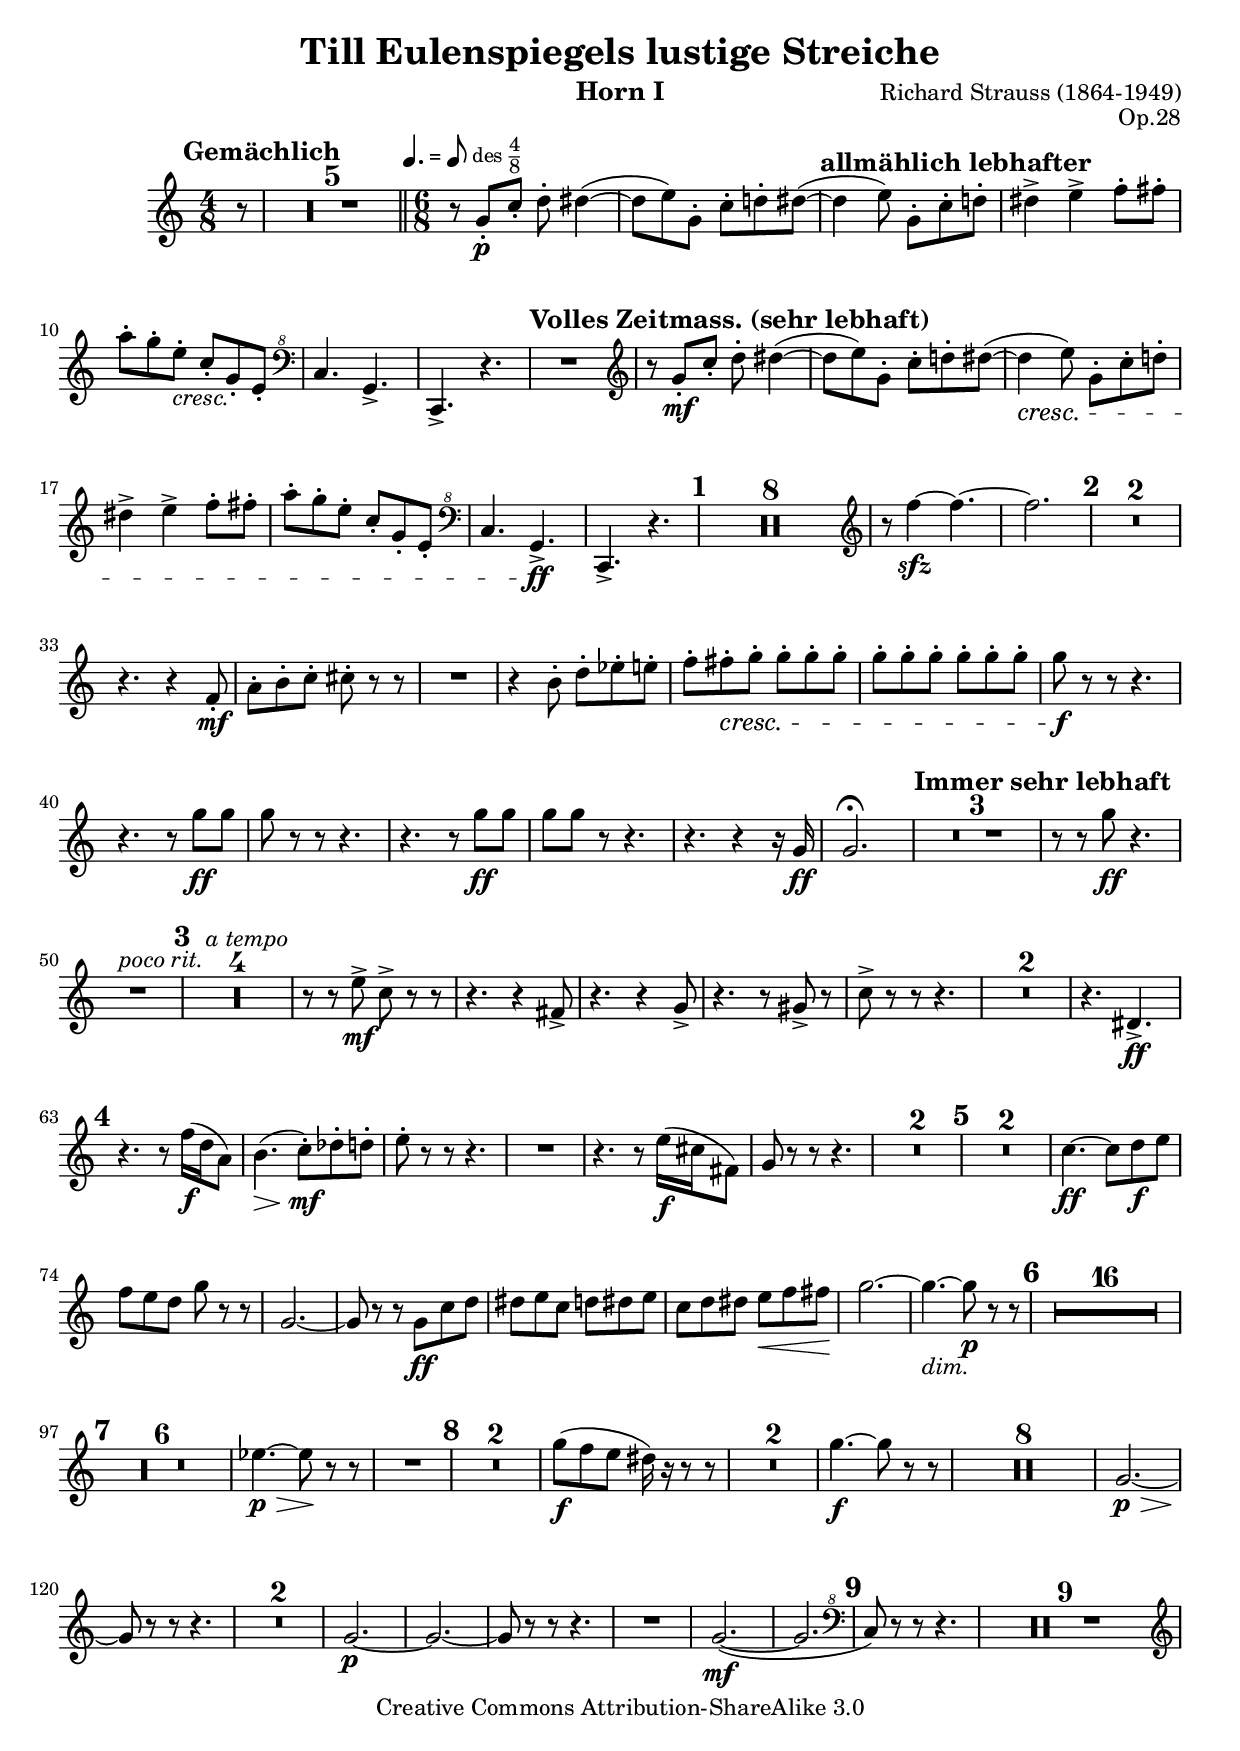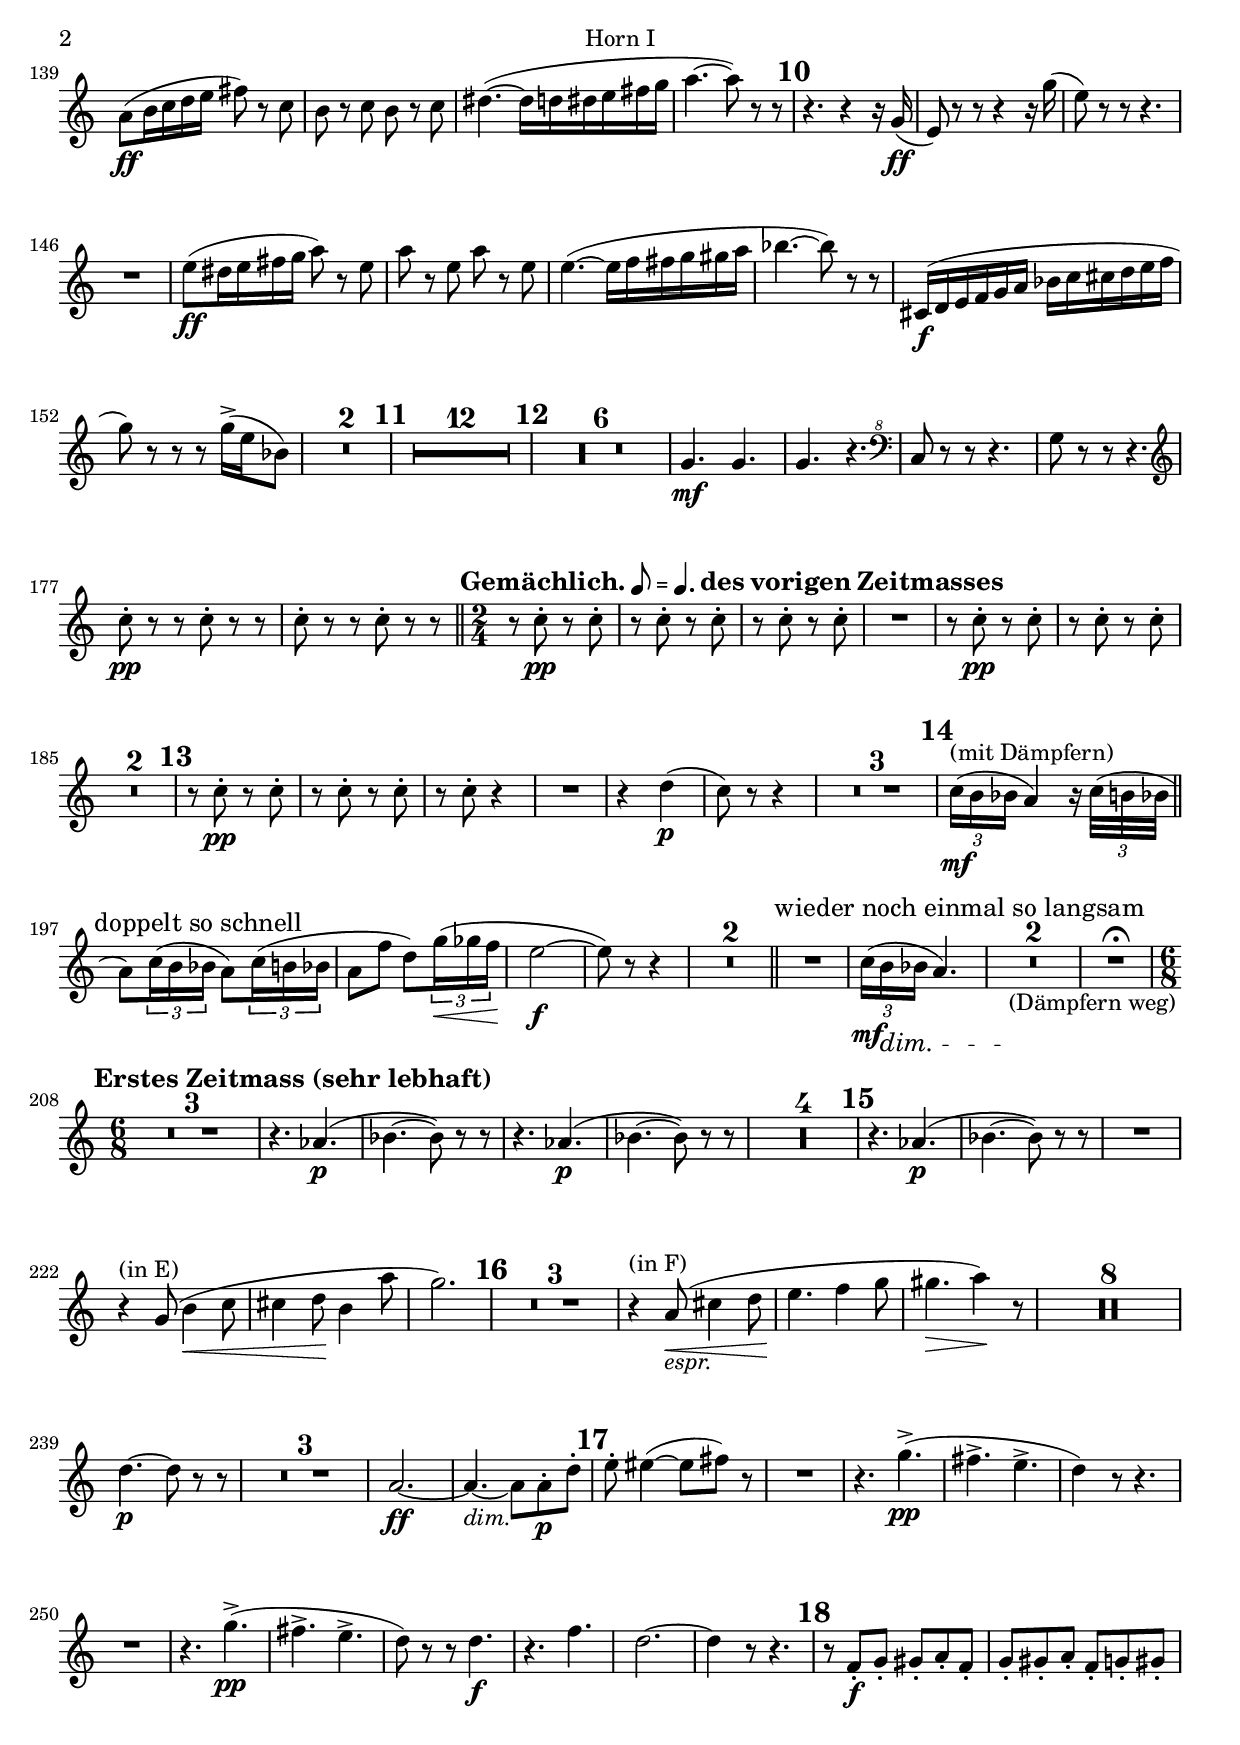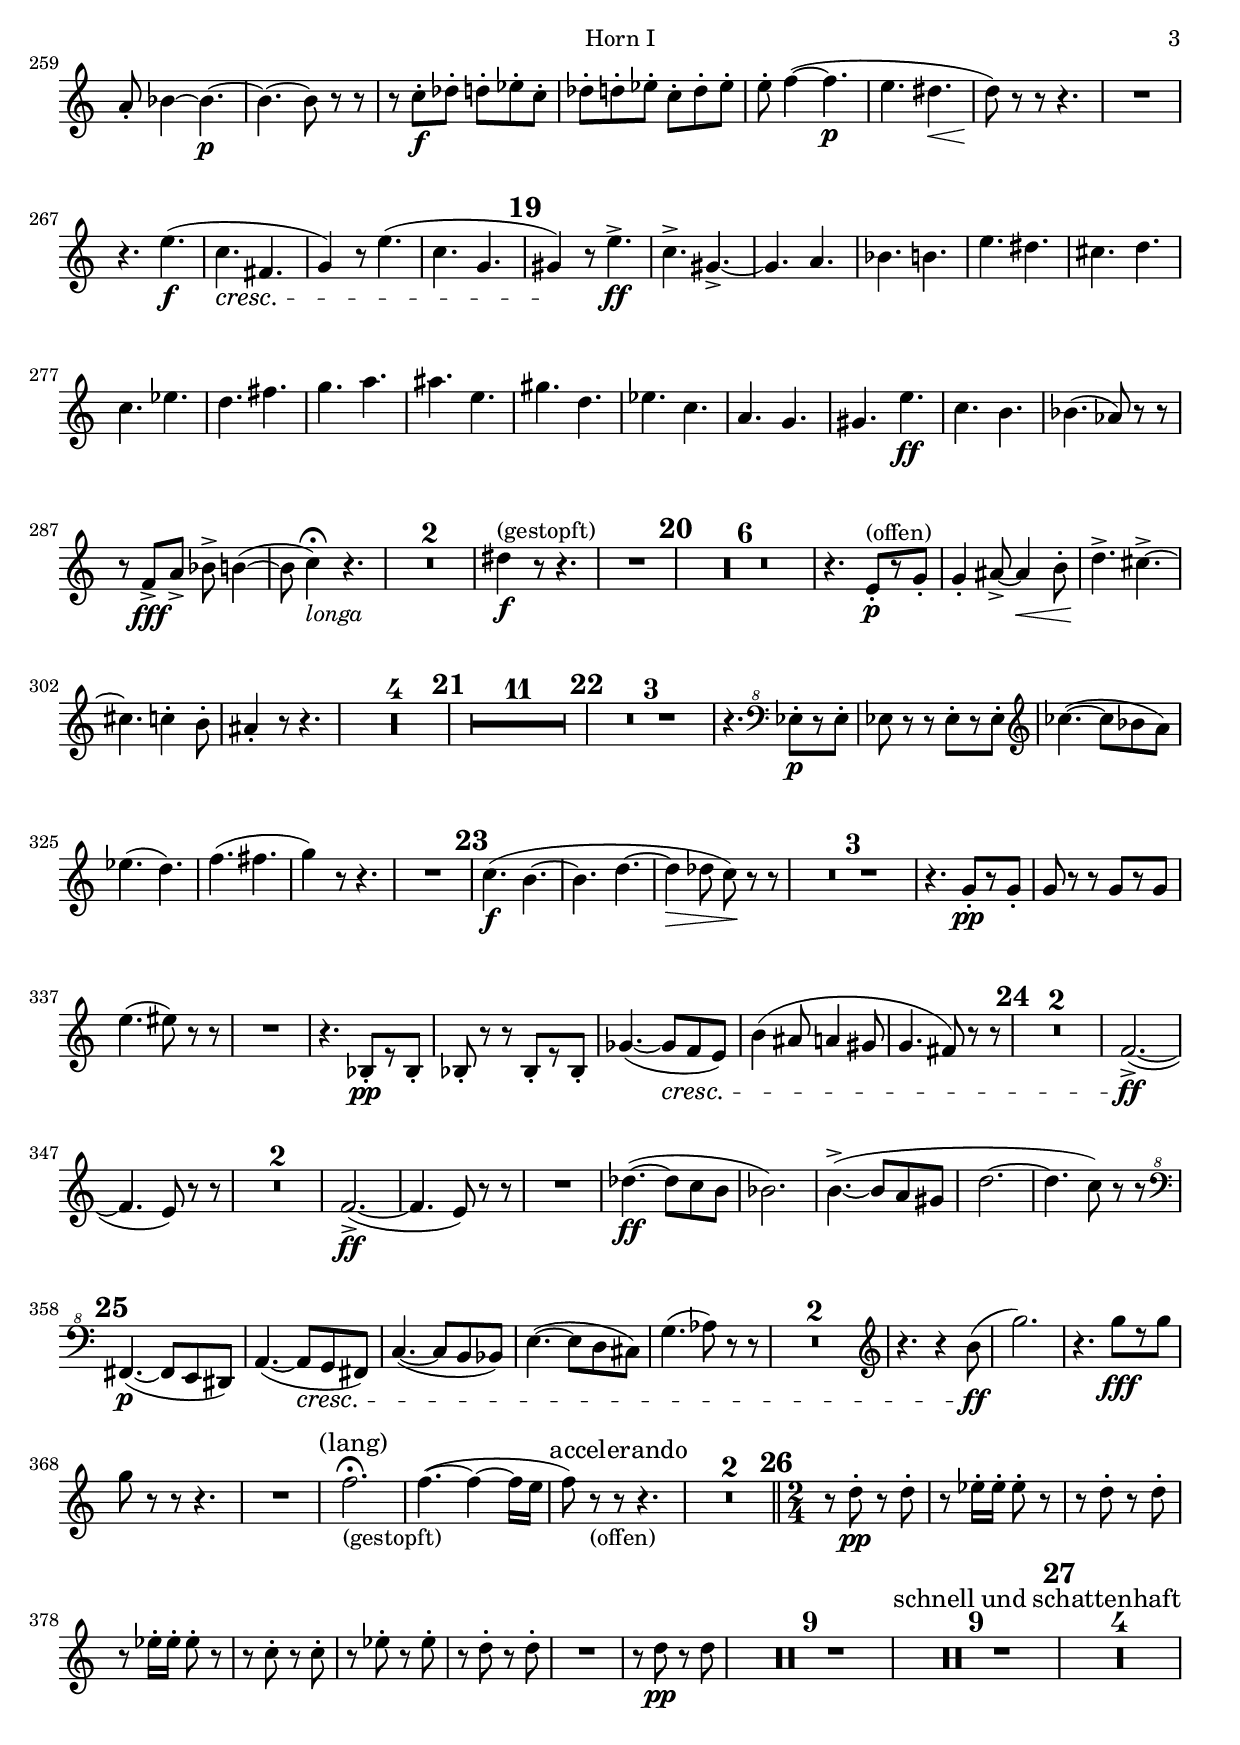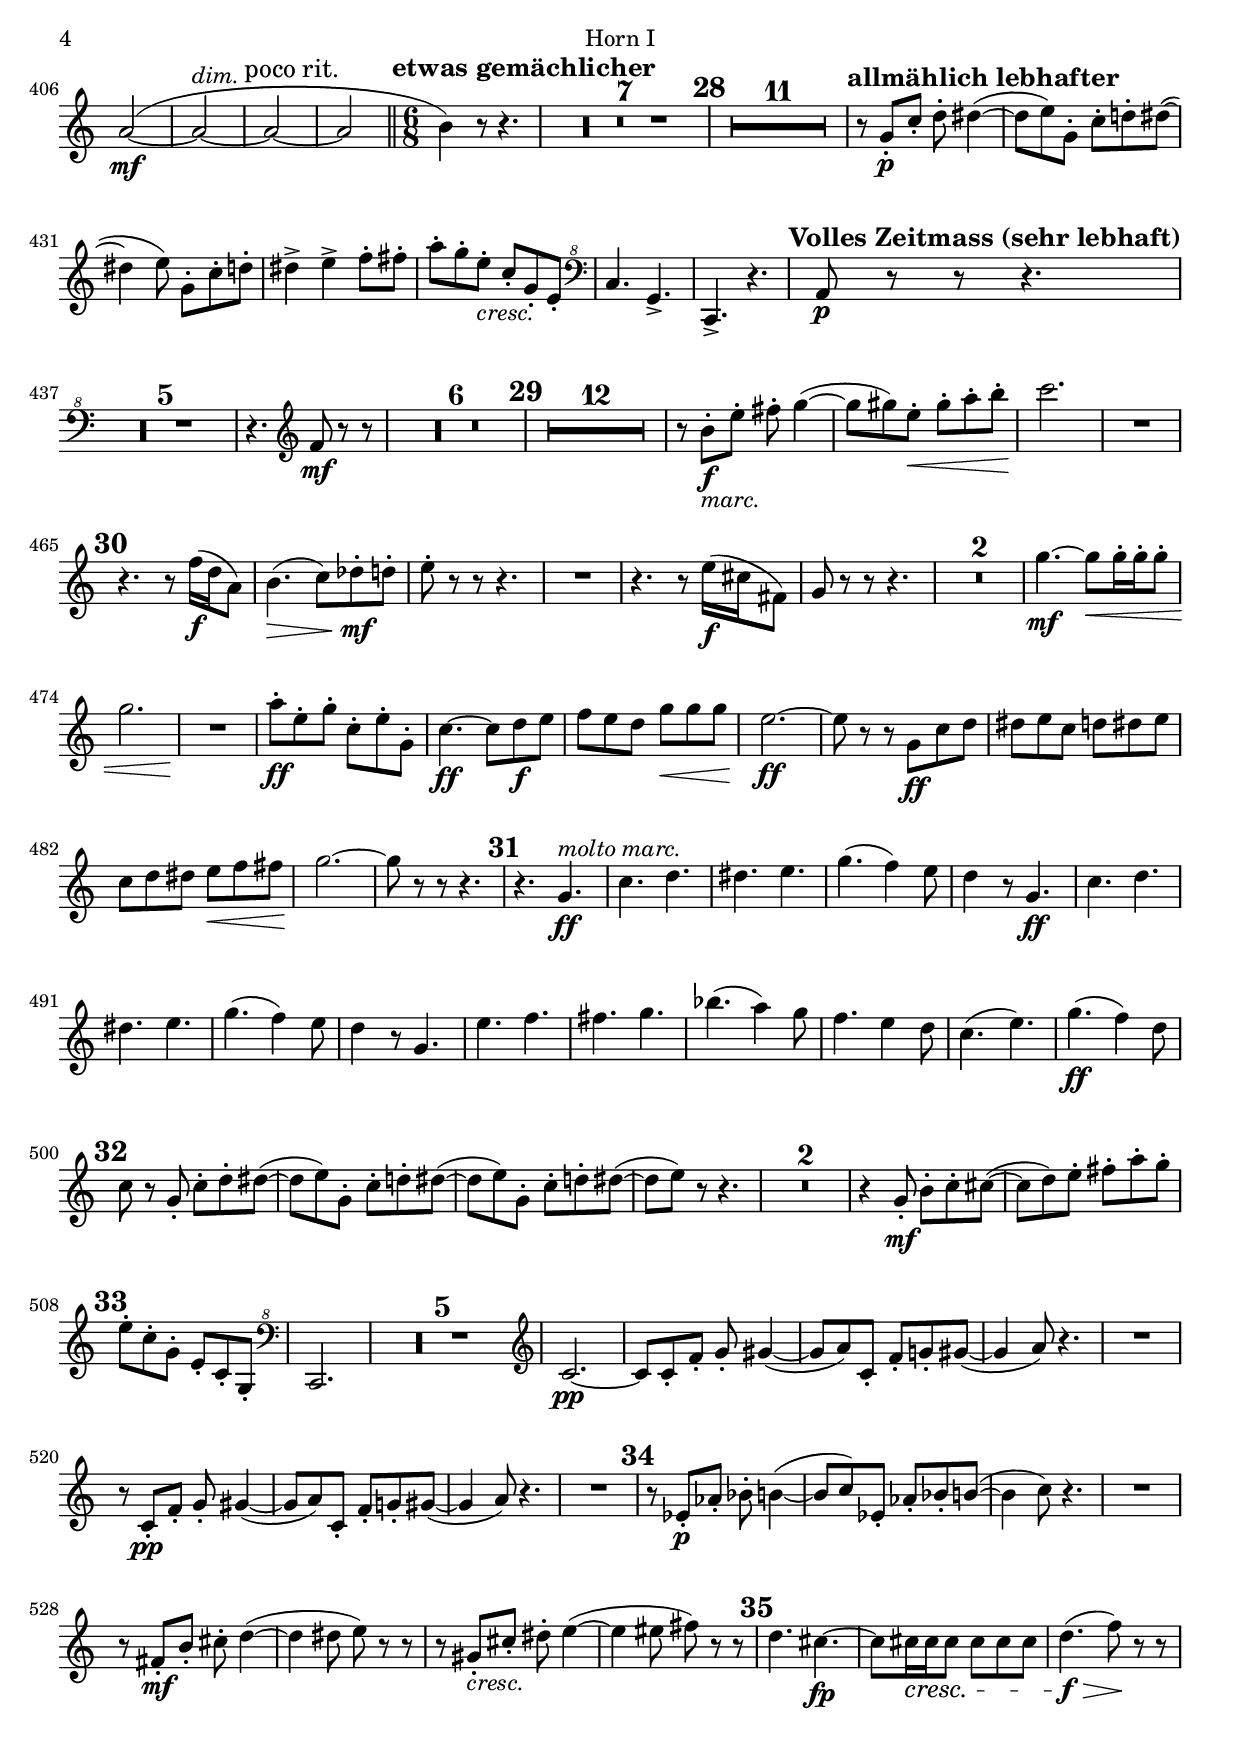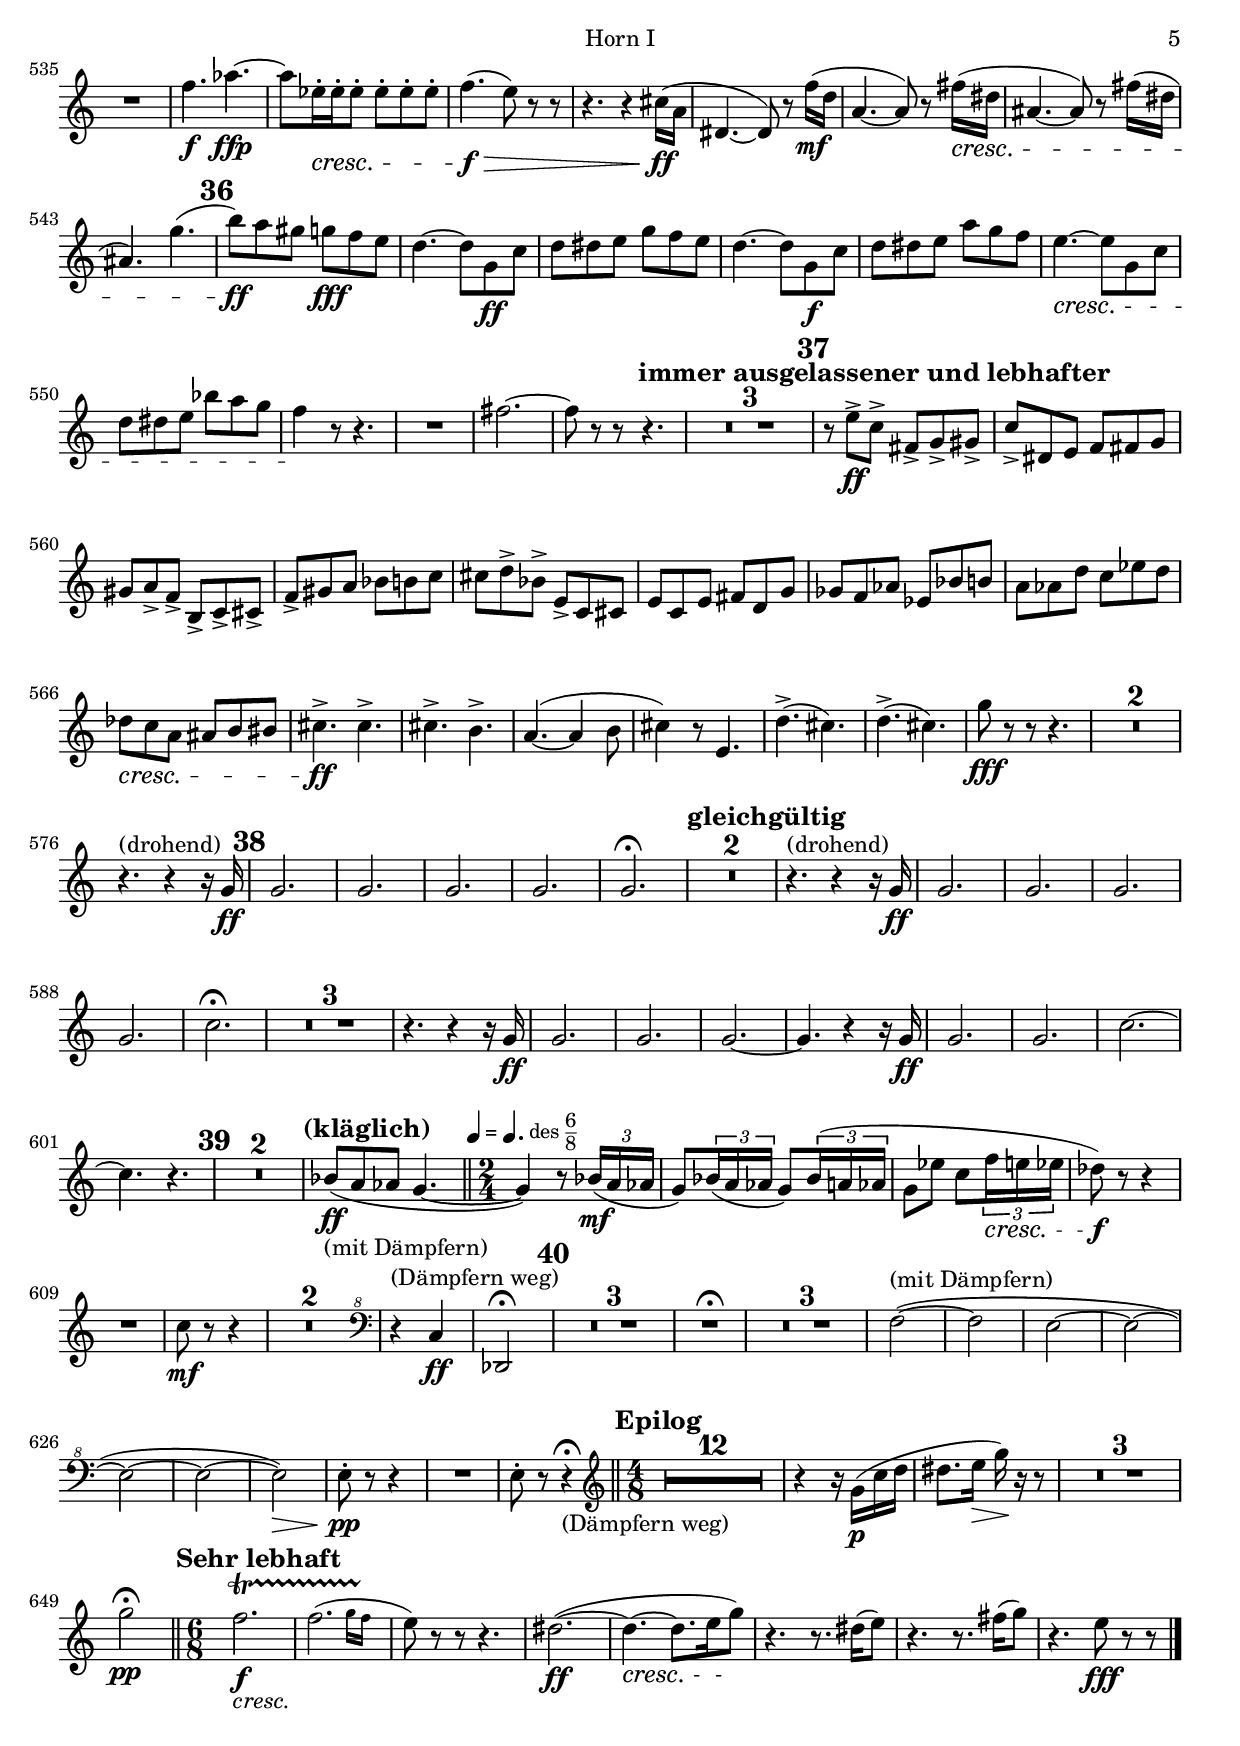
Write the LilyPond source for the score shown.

\version "2.12.2"

\include "defs.lyi" 
\version "2.12.2"

\include "defs.lyi"

hornOne = \relative c''
{
  \transposition f
  r8
  R2*5 |

  %6/8
  r8 g-.\p c-. d-. dis4~( |
  dis8 e) g,-. c-. d-. dis~( |
  dis4 e8) g,-. c-. d-. |
  dis4-> e-> f8-. fis-. |
  a-. g-. e-._\mcresc c-. g-. e-. |
  \clef "bass^8"
  c4. g-> |
  c,-> r |
  R2. |
  \clef treble
  r8 g''-.\mf c-. d-. dis4~( |
  dis8 e) g,-. c-. d-. dis~(\cresc |
  dis4 e8) g,-. c-. d-. |
  dis4-> e-> f8-. fis-. |
  a-. g-. e-. c-. g-. e-. |
  \clef "bass^8"
  c4. g->\ff |
  c,-> r |
  R2.*8 |
  \clef treble
  r8 f''4~\sfz f4.~ |
  f2. |
  R2.*2 |
  r4. r4 f,8-.\mf |
  a-. b-. c-. cis-. r r |
  R2. |
  r4 b8-. d-. ees-. e-. |
  f-.\cresc fis-. \repeat unfold 10 {g-.} |
  g\f r r r4. |
  r r8 g\ff g |
  g r r r4. |
  r r8 g\ff g |
  g g r r4. |
  r r4 r16 g,\ff |
  g2.\fermata |
  R2.*3 |
  r8 r g'\ff r4. |
  R2. |

  %3
  R2.*4 |
  r8 r e->\mf c-> r r |
  r4. r4 fis,8-> |
  r4. r4 g8-> |
  r4. r8 gis-> r |
  c-> r r r4. |
  R2.*2 |
  r4. dis,->\ff |

  %4
  r4. r8 f'16(\f d a8) |
  b4.(\> c8-.)\mf des-. d-. |
  e-. r r r4. |
  R2. |
  r4. r8 e16(\f cis fis,8) |
  g8 r r r4. |
  R2.*4 |
  c4.~\ff c8 d\f e |
  f e d g r r |
  g,2.~ |
  g8 r r g\ff c d |
  dis e c d dis e |
  c d dis e\< f fis |
  g2.~\! |
  g4.~_\mdim g8\p r r |

  %6
  R2.*16 |

  %7
  R2.*6 |
  ees4.~\p\> ees8\! r r |
  R2. |

  %8
  R2.*2 |
  g8(\f f e dis16) r r8 r |
  R2.*2 |
  g4.~\f g8 r r |
  R2.*8 |
  g,2.~\p\> | g8\! r r r4. |
  R2.*2 |
  g2.~\p | g~ | g8 r r r4. |
  R2. |
  g2.~(\mf | g |

  %9
  \clef "bass^8"
  c,8) r r r4. |
  R2.*9 |
  \clef treble
  a'8(\ff b16 c d e fis8) r c |
  b r c b r c |
  dis4.~( dis16 d dis e fis g |
  a4.~ a8) r r |

  %10
  r4. r4 r16 g,(\ff |
  e8) r r r4 r16 g'( |
  e8) r r r4. |
  R2. |
  e8(\ff dis16 e fis g a8) r e |
  a r e a r e |
  e4.~( e16 f fis g gis a |
  bes4.~ bes8) r r |
  cis,,16(\f d e f g a bes c cis d e f |
  g8) r r r g16->( e bes8) |
  R2.*2

  %11
  R2.*12 |

  %12
  R2.*6 |
  g4.\mf g |
  g r |
  \clef "bass^8"
  c,8 r r r4. |
  g'8 r r r4. |
  \clef treble
  c8-.\pp r r c-. r r |
  c8-. r r c-. r r |

  %2/4
  r8 c-.\pp r c-. |
  r c-. r c-. |
  r c-. r c-. |
  R2 |
  r8 c-.\pp r c-. |
  r c-. r c-. |
  R2*2 |

  %13
  r8 c-.\pp r c-. |
  r c-. r c-. |
  r c-. r4 |
  R2 |
  r4 d4(\p |
  c8) r r4 |
  R2*3 |

  %14
  \times 2/3 {c16(\mf^\markup{(mit Dämpfern)} b bes} a4) r16 \times 2/3 {c32( b bes} |
  a8) \times 2/3 {c16( b bes} a8) \times 2/3 {c16( b bes} |
  a8 f' d) \times 2/3 {g16(\< ges f} |
  e2~\f |
  e8) r r4 |
  R2*2 |
  R2 |
  \times 2/3 {c16(\mf\dim b bes} a4.) |
  << s4*0\!_\markup {(Dämpfern weg)} R2*2 >> |
  R2^\fermataMarkup |

  %6/8
  R2.*3 |
  \repeat unfold 2
  {
    r4. aes(\p |
    bes~ bes8) r r |
  }
  R2.*4 |

  %15
  r4. aes(\p |
  bes~ bes8) r r |
  R2. |
  \transposition e
  r4^"(in E)" g8( b4\< c8 |
  cis4 d8\! b4 a'8 |
  g2.) |

  %16
  R2.*3 |
  \transposition f
  r4^"(in F)" a,8(_\mespr\< cis4 d8 |
  e4.\! f4 g8 |
  gis4.\> a4)\! r8 |
  R2.*8 |
  d,4.~\p d8 r r |
  R2.*3 |
  a2.~\ff |
  a4.~_\mdim a8 a-.\p d-. |

  %17
  e-. eis4~( eis8 fis) r |
  R2. |
  r4. g->(\pp |
  fis-> e-> |
  d4) r8 r4. |
  R2.
  r4. g->(\pp |
  fis-> e-> |
  d8) r r d4.\f |
  r f |
  d2.~ | d4 r8 r4. |

  %18
  r8 f,-.\f g-. gis-. a-. f-. |
  g-. gis-. a-. f-. g-. gis-. |
  a-. bes4~ bes4.~\p |
  bes~ bes8 r r |
  r c-.\f des-. d-. ees-. c-. |
  des-. d-. ees-. c-. d-. ees-. |
  e-. f4~( f4.\p |
  e dis\< |
  d8)\! r r r4. |
  R2. |
  r4. e(\f\cresc |
  c fis, |
  g4) r8 e'4.( |
  c g |

  %19
  gis4)\! r8 e'4.->\ff |
  c-> gis~-> |
  gis a |
  bes b |
  e dis |
  cis d |
  c ees |
  d fis |
  g a |
  ais e |
  gis d |
  ees c |
  a g |
  gis e'\ff |
  c b |
  bes( aes8) r r |
  r f->\fff a-> bes-> b4~( |
  b8 c4)\fermata_\mlonga r4. |
  R2.*2 |
  dis4^"(gestopft)"\f r8 r4. |
  R2. |

  %20
  R2.*6 |
  r4. e,8[-.\p^"(offen)" r g]-. |
  g4-. ais8~-> ais4\< b8-. |
  d4.->\! cis~-> |
  cis c4-. b8-. |
  ais4-. r8 r4. |
  R2.*4 |

  %21
  R2.*11

  %22
  R2.*3 |
  r4. \clef "bass^8" ees8[-.\p r ees]-. |
  ees8 r r ees8[-. r ees]-. |
  \clef treble
  ces'4.~( ces8 bes a) |
  ees'4.( d) |
  f( fis |
  g4) r8 r4. |
  R2. |

  %23
  c,4.(\f b~ |
  b d~ |
  d4\> des8 c)\! r r |
  R2.*3 |
  r4. g8[-.\pp r g]-. |
  g r r g[ r g] |
  e'4.( eis8) r r |
  R2. |
  r4. bes,8[-.\pp r bes]-. |
  bes-. r r bes[-. r bes]-. |
  ges'4.~(\cresc ges8 f e) |
  b'4( ais8 a4 gis8 |
  g4. fis8) r r |

  %24
  \repeat unfold 2
  {
    R2.*2 |
    f2.~->(\ff |
    f4. e8) r r |
  }
  R2. |
  des'4.~(\ff des8 c b |
  bes2.) |
  b4.~->( b8 a gis |
  d'2.~ |
  d4. c8) r r |

  %25
  \clef "bass^8"
  fis,,4.~(\p fis8 e dis) |
  a'4.~(\cresc a8 g fis) |
  c'4.~( c8 b bes) |
  e4.~( e8 d cis) |
  g'4.( aes8) r r |
  R2.*2 |
  \clef treble
  r4. r4 b8(\ff |
  g'2.) |
  r4. g8[\fff r g] |
  g r r r4. |
  R2. |
  f2.\fermata_"(gestopft)" |
  f4.~( f4~ f16 e |
  f8) r_"(offen)" r r4. |
  R2.*2 | \bar "||"

  %2/4
  r8 d-.\pp r d-. |
  r ees16-. ees-. ees8-. r |
  r d-. r d-. |
  r ees16-. ees-. ees8-. r |
  r c-. r c-. |
  r ees-. r ees-. |
  r d-. r d-. |
  R2 |
  r8 d\pp r d |
  R2*18 |

  %27
  R2*4 |
  a2~(\mf | a~^\mdim | a~ | a~ |

  %6/8
  b4) r8 r4. |
  R2.*7 |

  %28
  R2.*11 |
  r8 g-.\p c-. d-. dis4~( |
  dis8 e) g,-. c-. d-. dis~( |
  dis4 e8) g,-. c-. d-. |
  dis4-> e-> f8-. fis-. |
  a-. g-. e-._\mcresc c-. g-. e-. |
  \clef "bass^8"
  c4. g-> |
  c,-> r |
  a'8\p r r r4. |
  R2.*5 |
  r4. \clef treble f'8\mf r r |
  R2.*6 |

  %29
  R2.*12 |
  r8 b8-.\f_\mmarc e-. fis-. g4~( |
  g8 gis) e-.\< gis-. a-. b-. |
  c2.\! |
  R2. |

  %30
  r4. r8 f,16(\f d a8) |
  b4.(\> c8) des-.\mf d-. |
  e-. r r r4. |
  R2. |
  r4. r8 e16(\f cis fis,8) |
  g r r r4. |
  R2.*2 |
  g'4.~\mf g8\< g16-. g-. g8-. |
  g2. |
  << s2.*0\! R2. >> |
  a8-.\ff e-. g-. c,-. e-. g,-. |
  c4.~\ff c8 d\f e |
  f e d g\< g g |
  e2.~\ff |
  e8 r r g,\ff c d |
  dis e c d dis e |
  c d dis e\< f fis |
  g2.~\! |
  g8 r r r4. |

  %31
  r g,\ff^\mmoltomarc |
  c d |
  dis e |
  g( f4) e8 |
  d4 r8 g,4.\ff |
  c d |
  dis e |
  g( f4) e8 |
  d4 r8 g,4. |
  e' f |
  fis g |
  bes( a4) g8 |
  f4. e4 d8 |
  c4.( e) |
  g4.(\ff f4) d8 |

  %32
  c8 r g-. c-. d-. dis~( |
  dis e) g,-. c-. d-. dis~( |
  dis e) g,-. c-. d-. dis~( |
  dis e) r r4. |
  R2.*2 |
  r4 g,8-.\mf b-. c-. cis~( |
  cis d) e-. fis-. a-. g-. |
  
  %33
  e-. c-. g-. e-. c-. g-. |
  \clef "bass^8"
  c,2. |
  R2.*5 |
  \clef treble
  c'2.~\pp |
  c8 c-. f-. g-. gis4~( |
  gis8 a) c,-. f-. g-. gis~( |
  gis4 a8) r4. |
  R2. |
  r8 c,-.\pp f-. g-. gis4~( |
  gis8 a) c,-. f-. g-. gis8~( |
  gis4 a8) r4. |
  R2. |

  %34
  r8 ees-.\p aes-. bes-. b4~( |
  b8 c) ees,-. aes-. bes-. b~( |
  b4 c8) r4. |
  R2. |
  r8 fis,-.\mf b-. cis-. d4~( |
  d dis8 e) r r |
  r gis,-._\mcresc cis-. dis-. e4~( |
  e eis8 fis) r r |

  %35
  d4. cis~\fp |
  \crescTextCresc
  cis8 cis16\< cis cis8 cis cis cis |
  d4.(\f\> f8)\! r r |
  R2. |
  f4.\f\< aes~\ffp |
  \crescTextCresc
  aes8 ees16-.\< ees-. ees8-. ees-. ees-. ees-. |
  f4.(\f\> e8) r r |
  r4. r4 cis16(\ff a |
  dis,4.~ dis8) r f'16(\mf d |
  \crescTextCresc
  a4.~ a8) r fis'16(\< dis |
  ais4.~ ais8) r fis'16( dis |
  ais4.) g'4.( |

  %36
  b8)\ff a gis g\fff f e |
  d4.~ d8 g,\ff c |
  d dis e g f e |
  d4.~ d8 g,\f c |
  d dis e a g f |
  \crescTextCresc
  e4.~\< e8 g, c |
  d dis e bes' a g |
  f4\! r8 r4. |
  R2. |
  fis2.~ |
  fis8 r r r4. |
  R2.*3 |

  %37
  r8 e->\ff c-> fis,-> g-> gis-> |
  c-> dis, e f fis g |
  gis a-> f-> b,-> c-> cis-> |
  f-> gis a bes b c |
  cis d-> bes-> e,-> c cis |
  e c e fis d g |
  ges f aes ees bes' b |
  a aes d c ees d |
  des\< c a ais b bis |
  cis4.->\ff cis-> |
  cis-> b-> |
  a4.~( a4 b8 |
  cis4) r8 e,4. |
  d'->( cis) |
  d->( cis) |
  g'8\fff r r r4. |
  \repeat unfold 2
  {
    R2.*2 |
    r4.^"(drohend)" r4 r16 g,\ff |
    \repeat unfold 4 g2. |
  }
  \alternative
  {
    {g2.\fermata |}
    {c2.\fermata |}
  }
  R2.*3 |
  r4. r4 r16 g\ff |
  g2. | g |
  g~ |
  g4. r4 r16 g\ff |
  g2. | g |
  c~ | c4. r |

  %39
  R2.*2 |
  bes8(\ff_"(mit Dämpfern)" a aes g4.~ |

  %2/4
  g4) r8 \times 2/3 {bes16(\mf a aes} |
  g8) \times 2/3 {bes16( a aes} g8) \times 2/3 {bes16( a aes} |
  g8 ees' c \times 2/3 {f16(\< e ees} |
  des8)\f r r4 |
  R2 |
  c8\mf r r4 |
  R2*2 |
  \clef "bass^8"
  r4^"(Dämpfern weg)" c,\ff |
  des,2\fermata |

  %40
  R2*3 |
  R2^\fermataMarkup |
  R2*3 |
  f'2~(^"(mit Dämpfern)" | f |
  \repeat unfold 4 e2~ | e2)\> |
  e8-.\pp r r4 |
  R2 |
  e8-. r r4\fermata_"(Dämpfern weg)" |
  \clef treble

  %Epilog
  %4/8
  R2*12 |
  r4 r16 g(\p c d |
  dis8. e16\> g)\! r r8 |
  R2*3 |
  g2\fermata\pp |

  %6/8
  f2.\f\startTrillSpan_\mcresc |
  \afterGrace f( {g16_[ f]\stopTrillSpan} |
  e8) r r r4. |
  dis2.~(\ff |
  dis4.~\< dis8. e16 g8)\! |
  r4. r8. dis16( e8) |
  r4. r8. fis16( g8) |
  r4. e8\fff r r |
}

 

instrument = "Horn I"

notes = \hornOne

\include "part.lyi"


